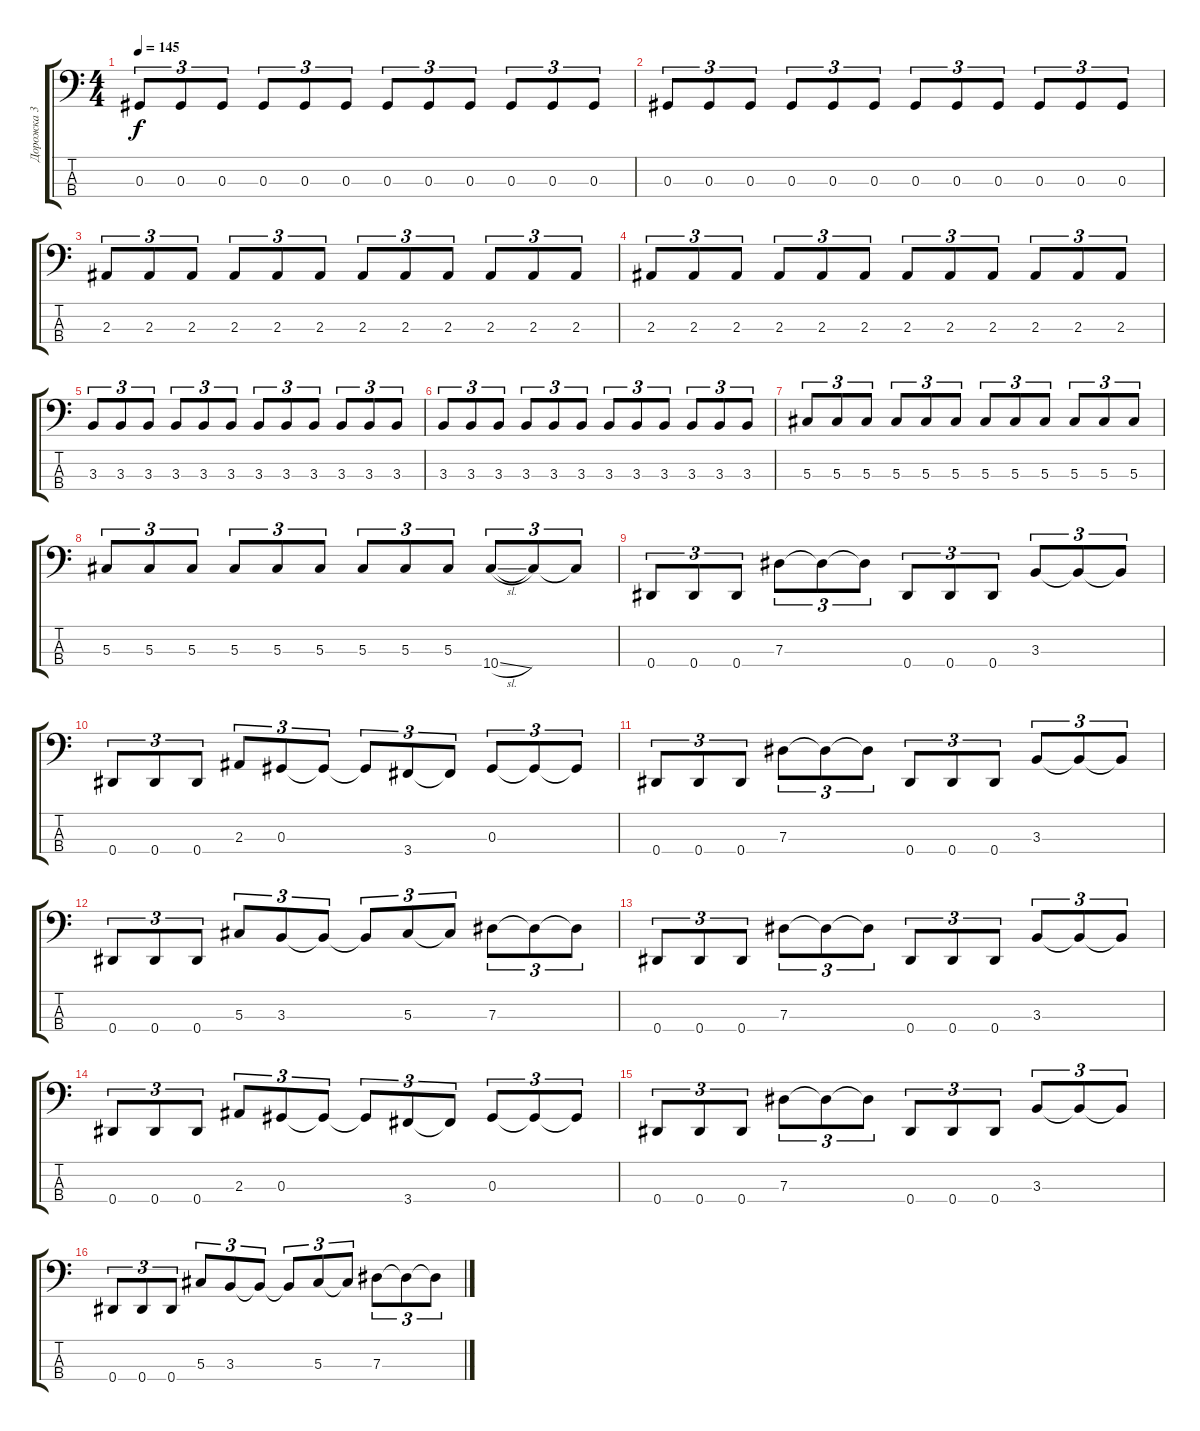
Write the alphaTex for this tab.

\track ("Дорожка 3" "Дорожка 3") {instrument electricbassfinger}
\staff {score tabs}
\tuning (Gb2 Db2 Ab1 Eb1) {hide}
\ts (4 4)
\tempo 145
\clef f4
\ks c
0.3.8{tu (3 2) dy f} 0.3.8{tu (3 2)} 0.3.8{tu (3 2)} 0.3.8{tu (3 2)} 0.3.8{tu (3 2)} 0.3.8{tu (3 2)} 0.3.8{tu (3 2)} 0.3.8{tu (3 2)} 0.3.8{tu (3 2)} 0.3.8{tu (3 2)} 0.3.8{tu (3 2)} 0.3.8{tu (3 2)} |
0.3.8{tu (3 2)} 0.3.8{tu (3 2)} 0.3.8{tu (3 2)} 0.3.8{tu (3 2)} 0.3.8{tu (3 2)} 0.3.8{tu (3 2)} 0.3.8{tu (3 2)} 0.3.8{tu (3 2)} 0.3.8{tu (3 2)} 0.3.8{tu (3 2)} 0.3.8{tu (3 2)} 0.3.8{tu (3 2)} |
2.3.8{tu (3 2)} 2.3.8{tu (3 2)} 2.3.8{tu (3 2)} 2.3.8{tu (3 2)} 2.3.8{tu (3 2)} 2.3.8{tu (3 2)} 2.3.8{tu (3 2)} 2.3.8{tu (3 2)} 2.3.8{tu (3 2)} 2.3.8{tu (3 2)} 2.3.8{tu (3 2)} 2.3.8{tu (3 2)} |
2.3.8{tu (3 2)} 2.3.8{tu (3 2)} 2.3.8{tu (3 2)} 2.3.8{tu (3 2)} 2.3.8{tu (3 2)} 2.3.8{tu (3 2)} 2.3.8{tu (3 2)} 2.3.8{tu (3 2)} 2.3.8{tu (3 2)} 2.3.8{tu (3 2)} 2.3.8{tu (3 2)} 2.3.8{tu (3 2)} |
3.3.8{tu (3 2)} 3.3.8{tu (3 2)} 3.3.8{tu (3 2)} 3.3.8{tu (3 2)} 3.3.8{tu (3 2)} 3.3.8{tu (3 2)} 3.3.8{tu (3 2)} 3.3.8{tu (3 2)} 3.3.8{tu (3 2)} 3.3.8{tu (3 2)} 3.3.8{tu (3 2)} 3.3.8{tu (3 2)} |
3.3.8{tu (3 2)} 3.3.8{tu (3 2)} 3.3.8{tu (3 2)} 3.3.8{tu (3 2)} 3.3.8{tu (3 2)} 3.3.8{tu (3 2)} 3.3.8{tu (3 2)} 3.3.8{tu (3 2)} 3.3.8{tu (3 2)} 3.3.8{tu (3 2)} 3.3.8{tu (3 2)} 3.3.8{tu (3 2)} |
5.3.8{tu (3 2)} 5.3.8{tu (3 2)} 5.3.8{tu (3 2)} 5.3.8{tu (3 2)} 5.3.8{tu (3 2)} 5.3.8{tu (3 2)} 5.3.8{tu (3 2)} 5.3.8{tu (3 2)} 5.3.8{tu (3 2)} 5.3.8{tu (3 2)} 5.3.8{tu (3 2)} 5.3.8{tu (3 2)} |
5.3.8{tu (3 2)} 5.3.8{tu (3 2)} 5.3.8{tu (3 2)} 5.3.8{tu (3 2)} 5.3.8{tu (3 2)} 5.3.8{tu (3 2)} 5.3.8{tu (3 2)} 5.3.8{tu (3 2)} 5.3.8{tu (3 2)} 10.4{sl}.8{tu (3 2)} 10.4{t}.8{tu (3 2)} 10.4{t}.8{tu (3 2)} |
0.4.8{tu (3 2)} 0.4.8{tu (3 2)} 0.4.8{tu (3 2)} 7.3.8{tu (3 2)} 7.3{t}.8{tu (3 2)} 7.3{t}.8{tu (3 2)} 0.4.8{tu (3 2)} 0.4.8{tu (3 2)} 0.4.8{tu (3 2)} 3.3.8{tu (3 2)} 3.3{t}.8{tu (3 2)} 3.3{t}.8{tu (3 2)} |
0.4.8{tu (3 2)} 0.4.8{tu (3 2)} 0.4.8{tu (3 2)} 2.3.8{tu (3 2)} 0.3.8{tu (3 2)} 0.3{t}.8{tu (3 2)} 0.3{t}.8{tu (3 2)} 3.4.8{tu (3 2)} 3.4{t}.8{tu (3 2)} 0.3.8{tu (3 2)} 0.3{t}.8{tu (3 2)} 0.3{t}.8{tu (3 2)} |
0.4.8{tu (3 2)} 0.4.8{tu (3 2)} 0.4.8{tu (3 2)} 7.3.8{tu (3 2)} 7.3{t}.8{tu (3 2)} 7.3{t}.8{tu (3 2)} 0.4.8{tu (3 2)} 0.4.8{tu (3 2)} 0.4.8{tu (3 2)} 3.3.8{tu (3 2)} 3.3{t}.8{tu (3 2)} 3.3{t}.8{tu (3 2)} |
0.4.8{tu (3 2)} 0.4.8{tu (3 2)} 0.4.8{tu (3 2)} 5.3.8{tu (3 2)} 3.3.8{tu (3 2)} 3.3{t}.8{tu (3 2)} 3.3{t}.8{tu (3 2)} 5.3.8{tu (3 2)} 5.3{t}.8{tu (3 2)} 7.3.8{tu (3 2)} 7.3{t}.8{tu (3 2)} 7.3{t}.8{tu (3 2)} |
0.4.8{tu (3 2)} 0.4.8{tu (3 2)} 0.4.8{tu (3 2)} 7.3.8{tu (3 2)} 7.3{t}.8{tu (3 2)} 7.3{t}.8{tu (3 2)} 0.4.8{tu (3 2)} 0.4.8{tu (3 2)} 0.4.8{tu (3 2)} 3.3.8{tu (3 2)} 3.3{t}.8{tu (3 2)} 3.3{t}.8{tu (3 2)} |
0.4.8{tu (3 2)} 0.4.8{tu (3 2)} 0.4.8{tu (3 2)} 2.3.8{tu (3 2)} 0.3.8{tu (3 2)} 0.3{t}.8{tu (3 2)} 0.3{t}.8{tu (3 2)} 3.4.8{tu (3 2)} 3.4{t}.8{tu (3 2)} 0.3.8{tu (3 2)} 0.3{t}.8{tu (3 2)} 0.3{t}.8{tu (3 2)} |
0.4.8{tu (3 2)} 0.4.8{tu (3 2)} 0.4.8{tu (3 2)} 7.3.8{tu (3 2)} 7.3{t}.8{tu (3 2)} 7.3{t}.8{tu (3 2)} 0.4.8{tu (3 2)} 0.4.8{tu (3 2)} 0.4.8{tu (3 2)} 3.3.8{tu (3 2)} 3.3{t}.8{tu (3 2)} 3.3{t}.8{tu (3 2)} |
0.4.8{tu (3 2)} 0.4.8{tu (3 2)} 0.4.8{tu (3 2)} 5.3.8{tu (3 2)} 3.3.8{tu (3 2)} 3.3{t}.8{tu (3 2)} 3.3{t}.8{tu (3 2)} 5.3.8{tu (3 2)} 5.3{t}.8{tu (3 2)} 7.3.8{tu (3 2)} 7.3{t}.8{tu (3 2)} 7.3{t}.8{tu (3 2)}
